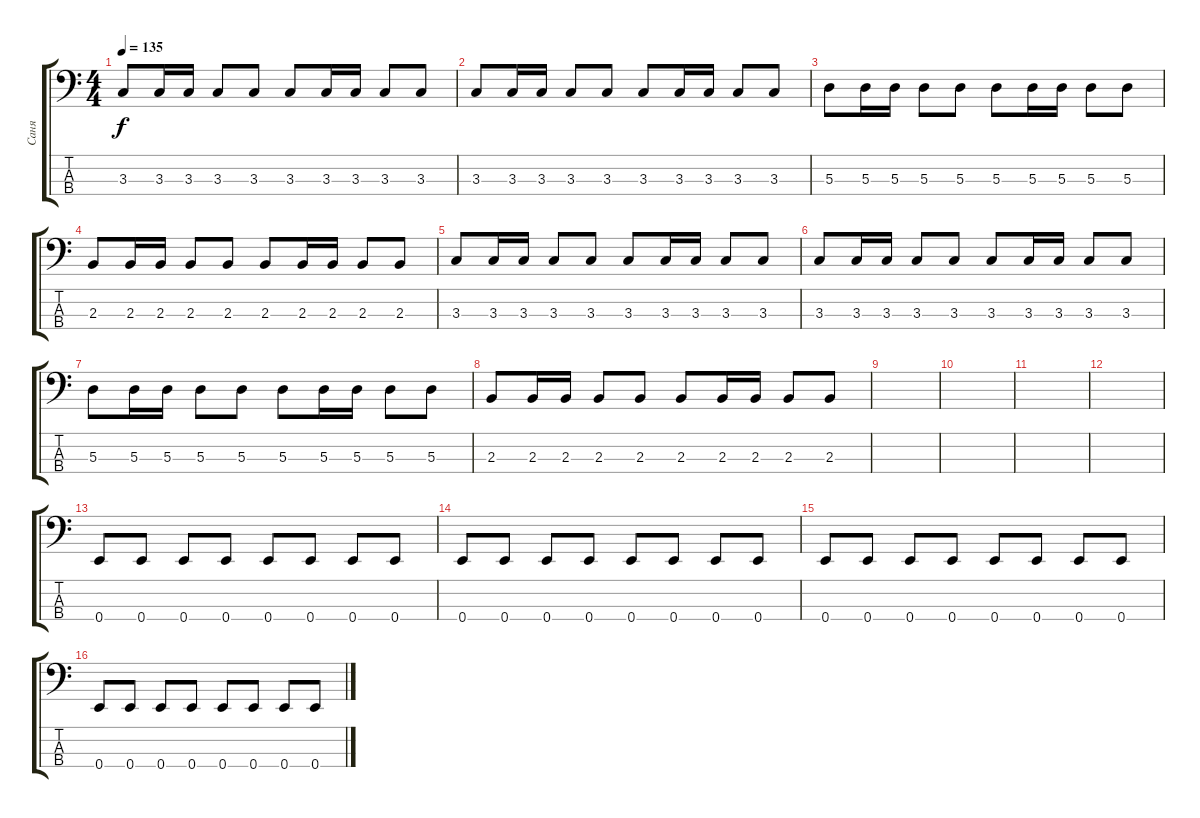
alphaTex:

\track ("Саня" "Саня") {instrument electricbassfinger}
\staff {score tabs}
\tuning (G2 D2 A1 E1) {hide}
\ts (4 4)
\tempo 135
\clef f4
\ks c
3.3.8{dy f} 3.3.16 3.3.16 3.3.8 3.3.8 3.3.8 3.3.16 3.3.16 3.3.8 3.3.8 |
3.3.8 3.3.16 3.3.16 3.3.8 3.3.8 3.3.8 3.3.16 3.3.16 3.3.8 3.3.8 |
5.3.8 5.3.16 5.3.16 5.3.8 5.3.8 5.3.8 5.3.16 5.3.16 5.3.8 5.3.8 |
2.3.8 2.3.16 2.3.16 2.3.8 2.3.8 2.3.8 2.3.16 2.3.16 2.3.8 2.3.8 |
3.3.8 3.3.16 3.3.16 3.3.8 3.3.8 3.3.8 3.3.16 3.3.16 3.3.8 3.3.8 |
3.3.8 3.3.16 3.3.16 3.3.8 3.3.8 3.3.8 3.3.16 3.3.16 3.3.8 3.3.8 |
5.3.8 5.3.16 5.3.16 5.3.8 5.3.8 5.3.8 5.3.16 5.3.16 5.3.8 5.3.8 |
2.3.8 2.3.16 2.3.16 2.3.8 2.3.8 2.3.8 2.3.16 2.3.16 2.3.8 2.3.8 |
|
|
|
|
0.4.8 0.4.8 0.4.8 0.4.8 0.4.8 0.4.8 0.4.8 0.4.8 |
0.4.8 0.4.8 0.4.8 0.4.8 0.4.8 0.4.8 0.4.8 0.4.8 |
0.4.8 0.4.8 0.4.8 0.4.8 0.4.8 0.4.8 0.4.8 0.4.8 |
0.4.8 0.4.8 0.4.8 0.4.8 0.4.8 0.4.8 0.4.8 0.4.8
